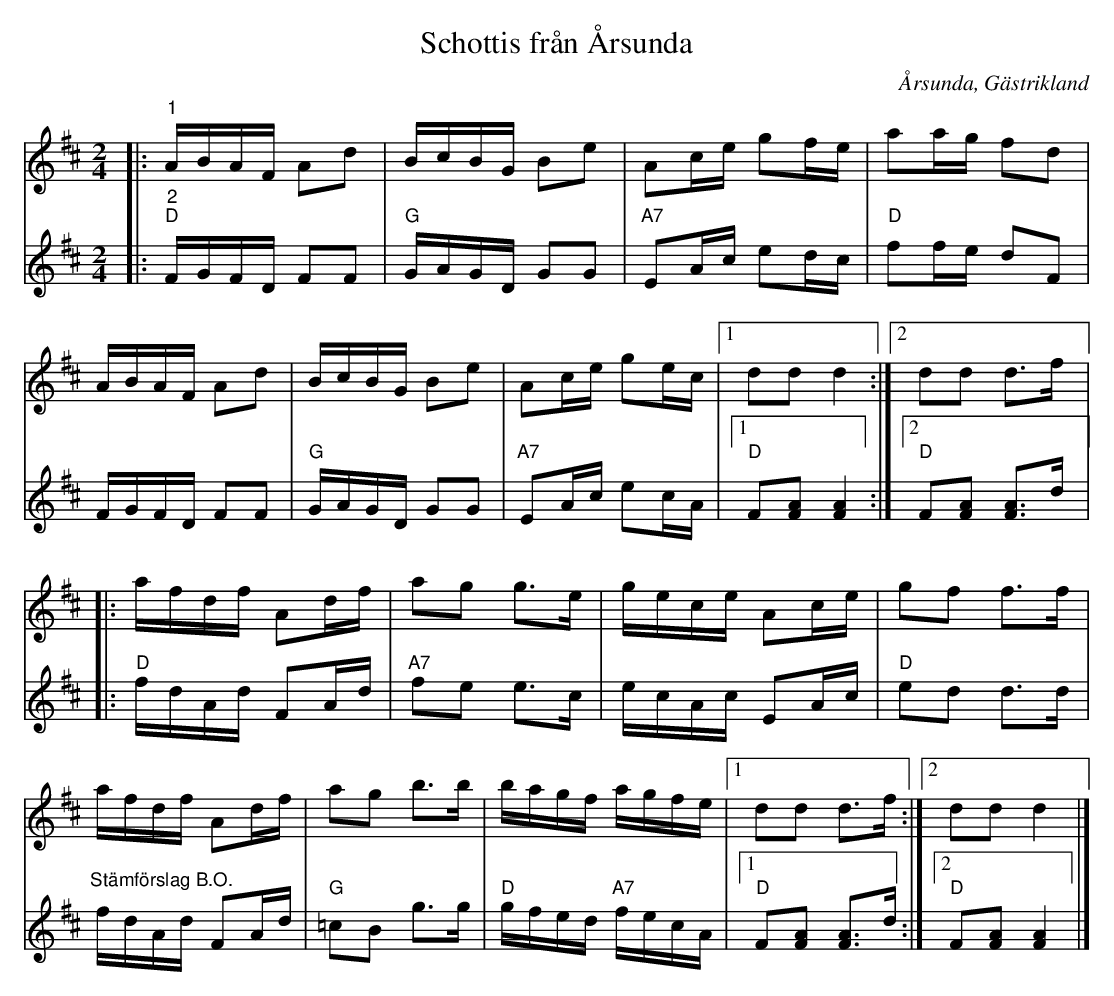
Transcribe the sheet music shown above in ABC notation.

X:1
T:Schottis från Årsunda
O:Årsunda, Gästrikland
L:1/16
M:2/4
K:D
V:1
|:"^1" ABAF A2d2 | BcBG B2e2 | A2ce g2fe | a2ag f2d2 |
ABAF A2d2 | BcBG B2e2 | A2ce g2ec |1 d2d2 d4 :|2 d2d2 d2>f2 |:
afdf A2df | a2g2 g2>e2 | gece A2ce | g2f2 f2>f2 |
afdf A2df | a2g2 b2>b2 | bagf agfe |1 d2d2 d2>f2 :|2 d2d2 d4 |]
V:2
|:"^2" "D" FGFD F2F2 | "G" GAGD G2G2 | "A7" E2Ac e2dc | "D" f2fe d2F2 |
FGFD F2F2 | "G" GAGD G2G2 | "A7" E2Ac e2cA |1 "D" F2[FA]2 [FA]4 :|2"D" F2[FA]2 [FA]2>d2 |:
"D" fdAd F2Ad |"A7" f2e2 e2>c2 | ecAc E2Ac | "D" e2d2 d2>d2 |
"^Stämförslag B.O." fdAd F2Ad | "G" =c2B2 g2>g2 | "D" gfed"A7" fecA |1 "D" F2[FA]2 [FA]2>d2 :|2"D" F2[FA]2 [FA]4 |]
